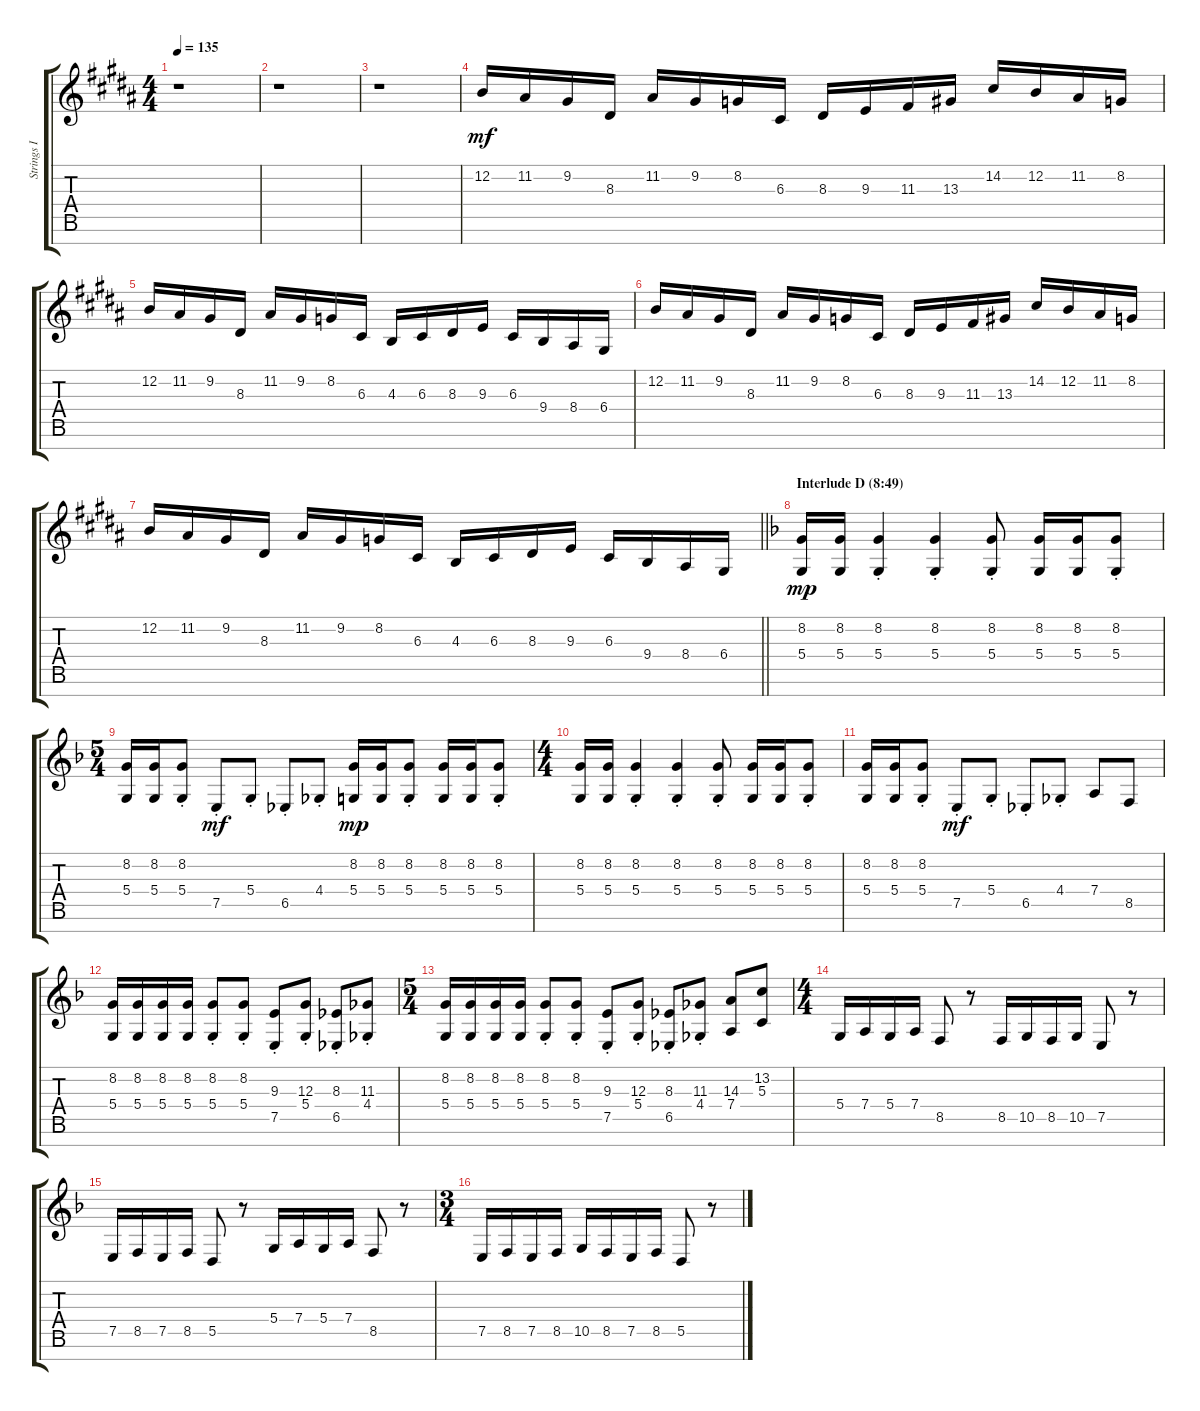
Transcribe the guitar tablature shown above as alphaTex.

\track ("Strings I" "Strings I") {instrument stringensemble1}
\staff {score tabs}
\tuning (E4 B3 G3 D3 A2 E2 B1) {hide}
\ts (4 4)
\tempo 135
\clef g2
\ks g#minor
r.1{dy mf} |
r.1 |
r.1 |
12.2.16 11.2.16 9.2.16 8.3.16 11.2.16 9.2.16 8.2.16 6.3.16 8.3.16 9.3.16 11.3.16 13.3.16 14.2.16 12.2.16 11.2.16 8.2.16 |
12.2.16 11.2.16 9.2.16 8.3.16 11.2.16 9.2.16 8.2.16 6.3.16 4.3.16 6.3.16 8.3.16 9.3.16 6.3.16 9.4.16 8.4.16 6.4.16 |
12.2.16 11.2.16 9.2.16 8.3.16 11.2.16 9.2.16 8.2.16 6.3.16 8.3.16 9.3.16 11.3.16 13.3.16 14.2.16 12.2.16 11.2.16 8.2.16 |
\barLineRight lightlight
12.2.16 11.2.16 9.2.16 8.3.16 11.2.16 9.2.16 8.2.16 6.3.16 4.3.16 6.3.16 8.3.16 9.3.16 6.3.16 9.4.16 8.4.16 6.4.16 |
\section ("" "Interlude D (8:49)")
\ks dminor
(8.2 5.4).16{dy mp} (8.2 5.4).16 (8.2{st} 5.4{st}).4 (8.2{st} 5.4{st}).4 (8.2{st} 5.4{st}).8 (8.2 5.4).16 (8.2 5.4).16 (8.2{st} 5.4{st}).8 |
\ts (5 4)
(8.2 5.4).16 (8.2 5.4).16 (8.2{st} 5.4{st}).8 7.5{st}.8{dy mf} 5.4{st}.8 6.5{st}.8 4.4{st}.8 (8.2 5.4).16{dy mp} (8.2 5.4).16 (8.2{st} 5.4{st}).8 (8.2 5.4).16 (8.2 5.4).16 (8.2{st} 5.4{st}).8 |
\ts (4 4)
(8.2 5.4).16 (8.2 5.4).16 (8.2{st} 5.4{st}).4 (8.2{st} 5.4{st}).4 (8.2{st} 5.4{st}).8 (8.2 5.4).16 (8.2 5.4).16 (8.2{st} 5.4{st}).8 |
(8.2 5.4).16 (8.2 5.4).16 (8.2{st} 5.4{st}).8 7.5{st}.8{dy mf} 5.4{st}.8 6.5{st}.8 4.4{st}.8 7.4.8 8.5.8 |
(8.2 5.4).16 (8.2 5.4).16 (8.2 5.4).16 (8.2 5.4).16 (8.2{st} 5.4{st}).8 (8.2{st} 5.4{st}).8 (9.3 7.5{st}).8 (12.3 5.4{st}).8 (8.3 6.5{st}).8 (11.3 4.4{st}).8 |
\ts (5 4)
(8.2 5.4).16 (8.2 5.4).16 (8.2 5.4).16 (8.2 5.4).16 (8.2{st} 5.4{st}).8 (8.2{st} 5.4{st}).8 (9.3 7.5{st}).8 (12.3 5.4{st}).8 (8.3 6.5{st}).8 (11.3 4.4{st}).8 (14.3 7.4).8 (13.2 5.3).8 |
\ts (4 4)
5.4.16 7.4.16 5.4.16 7.4.16 8.5.8 r.8 8.5.16 10.5.16 8.5.16 10.5.16 7.5.8 r.8 |
7.5.16 8.5.16 7.5.16 8.5.16 5.5.8 r.8 5.4.16 7.4.16 5.4.16 7.4.16 8.5.8 r.8 |
\ts (3 4)
7.5.16 8.5.16 7.5.16 8.5.16 10.5.16 8.5.16 7.5.16 8.5.16 5.5.8 r.8
